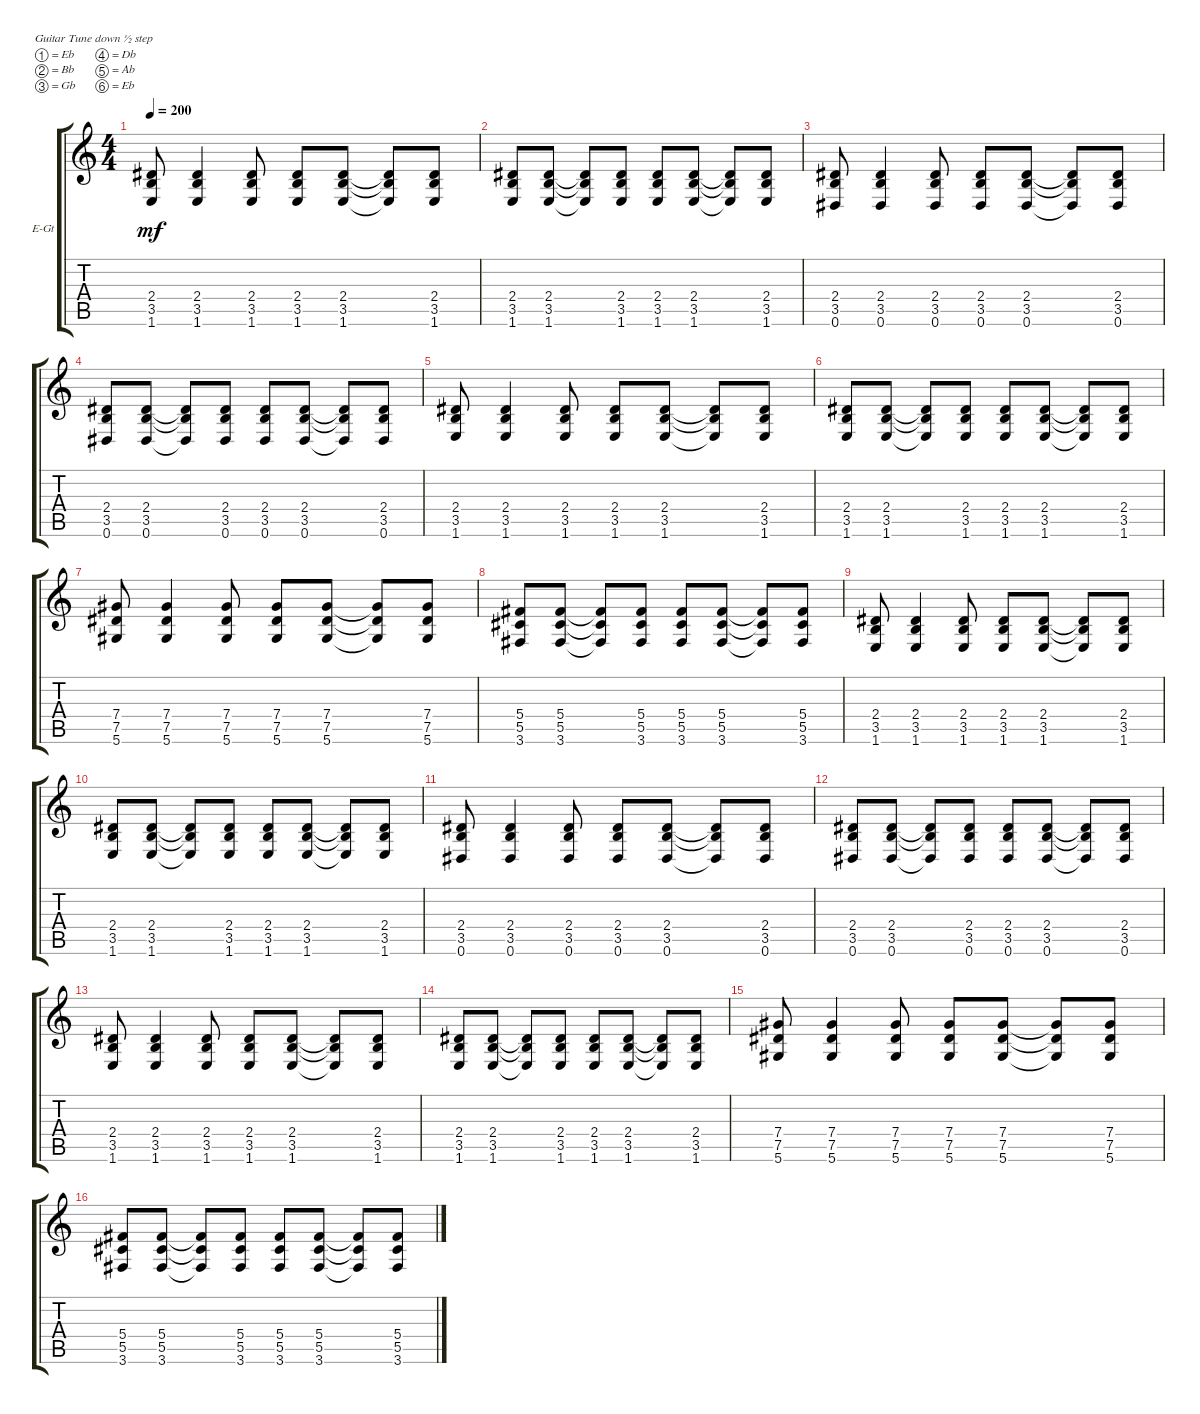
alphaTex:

\defaultSystemsLayout 4
\bracketExtendMode groupsimilarinstruments
\firstSystemTrackNameOrientation horizontal
\otherSystemsTrackNameOrientation horizontal
\track ("Guitar 1" "E-Gt") {instrument electricguitarclean}
\staff {score tabs}
\tuning (Eb4 Bb3 Gb3 Db3 Ab2 Eb2)
\ts (4 4)
\tempo 200
\clef g2
\ks c
(1.6 3.5 2.4).8{dy mf instrument electricguitarclean} (2.4 3.5 1.6).4 (2.4 3.5 1.6).8 (1.6 3.5 2.4).8 (1.6 3.5 2.4).8 (1.6{t} 3.5{t} 2.4{t}).8 (2.4 3.5 1.6).8 |
(1.6 3.5 2.4).8 (2.4 3.5 1.6).8 (1.6{t} 3.5{t} 2.4{t}).8 (2.4 3.5 1.6).8 (1.6 3.5 2.4).8 (1.6 3.5 2.4).8 (1.6{t} 3.5{t} 2.4{t}).8 (2.4 3.5 1.6).8 |
(0.6 3.5 2.4).8 (2.4 3.5 0.6).4 (2.4 3.5 0.6).8 (0.6 3.5 2.4).8 (0.6 3.5 2.4).8 (0.6{t} 3.5{t} 2.4{t}).8 (2.4 3.5 0.6).8 |
(0.6 3.5 2.4).8 (2.4 3.5 0.6).8 (0.6{t} 3.5{t} 2.4{t}).8 (2.4 3.5 0.6).8 (0.6 3.5 2.4).8 (0.6 3.5 2.4).8 (0.6{t} 3.5{t} 2.4{t}).8 (2.4 3.5 0.6).8 |
(1.6 3.5 2.4).8 (2.4 3.5 1.6).4 (2.4 3.5 1.6).8 (1.6 3.5 2.4).8 (1.6 3.5 2.4).8 (1.6{t} 3.5{t} 2.4{t}).8 (2.4 3.5 1.6).8 |
(1.6 3.5 2.4).8 (2.4 3.5 1.6).8 (1.6{t} 3.5{t} 2.4{t}).8 (2.4 3.5 1.6).8 (1.6 3.5 2.4).8 (1.6 3.5 2.4).8 (1.6{t} 3.5{t} 2.4{t}).8 (2.4 3.5 1.6).8 |
(5.6 7.5 7.4).8 (7.4 7.5 5.6).4 (7.4 7.5 5.6).8 (5.6 7.5 7.4).8 (5.6 7.5 7.4).8 (5.6{t} 7.5{t} 7.4{t}).8 (7.4 7.5 5.6).8 |
(3.6 5.5 5.4).8 (5.4 5.5 3.6).8 (3.6{t} 5.5{t} 5.4{t}).8 (5.4 5.5 3.6).8 (3.6 5.5 5.4).8 (3.6 5.5 5.4).8 (3.6{t} 5.4{t} 5.5{t}).8 (5.4 5.5 3.6).8 |
(1.6 3.5 2.4).8 (2.4 3.5 1.6).4 (2.4 3.5 1.6).8 (1.6 3.5 2.4).8 (1.6 3.5 2.4).8 (1.6{t} 3.5{t} 2.4{t}).8 (2.4 3.5 1.6).8 |
(1.6 3.5 2.4).8 (2.4 3.5 1.6).8 (1.6{t} 3.5{t} 2.4{t}).8 (2.4 3.5 1.6).8 (1.6 3.5 2.4).8 (1.6 3.5 2.4).8 (1.6{t} 3.5{t} 2.4{t}).8 (2.4 3.5 1.6).8 |
(0.6 3.5 2.4).8 (2.4 3.5 0.6).4 (2.4 3.5 0.6).8 (0.6 3.5 2.4).8 (0.6 3.5 2.4).8 (0.6{t} 3.5{t} 2.4{t}).8 (2.4 3.5 0.6).8 |
(0.6 3.5 2.4).8 (2.4 3.5 0.6).8 (0.6{t} 3.5{t} 2.4{t}).8 (2.4 3.5 0.6).8 (0.6 3.5 2.4).8 (0.6 3.5 2.4).8 (0.6{t} 3.5{t} 2.4{t}).8 (2.4 3.5 0.6).8 |
(1.6 3.5 2.4).8 (2.4 3.5 1.6).4 (2.4 3.5 1.6).8 (1.6 3.5 2.4).8 (1.6 3.5 2.4).8 (1.6{t} 3.5{t} 2.4{t}).8 (2.4 3.5 1.6).8 |
(1.6 3.5 2.4).8 (2.4 3.5 1.6).8 (1.6{t} 3.5{t} 2.4{t}).8 (2.4 3.5 1.6).8 (1.6 3.5 2.4).8 (1.6 3.5 2.4).8 (1.6{t} 3.5{t} 2.4{t}).8 (2.4 3.5 1.6).8 |
(5.6 7.5 7.4).8 (7.4 7.5 5.6).4 (7.4 7.5 5.6).8 (5.6 7.5 7.4).8 (5.6 7.5 7.4).8 (5.6{t} 7.5{t} 7.4{t}).8 (7.4 7.5 5.6).8 |
(3.6 5.5 5.4).8 (5.4 5.5 3.6).8 (3.6{t} 5.5{t} 5.4{t}).8 (5.4 5.5 3.6).8 (3.6 5.5 5.4).8 (3.6 5.5 5.4).8 (3.6{t} 5.4{t} 5.5{t}).8 (5.4 5.5 3.6).8
